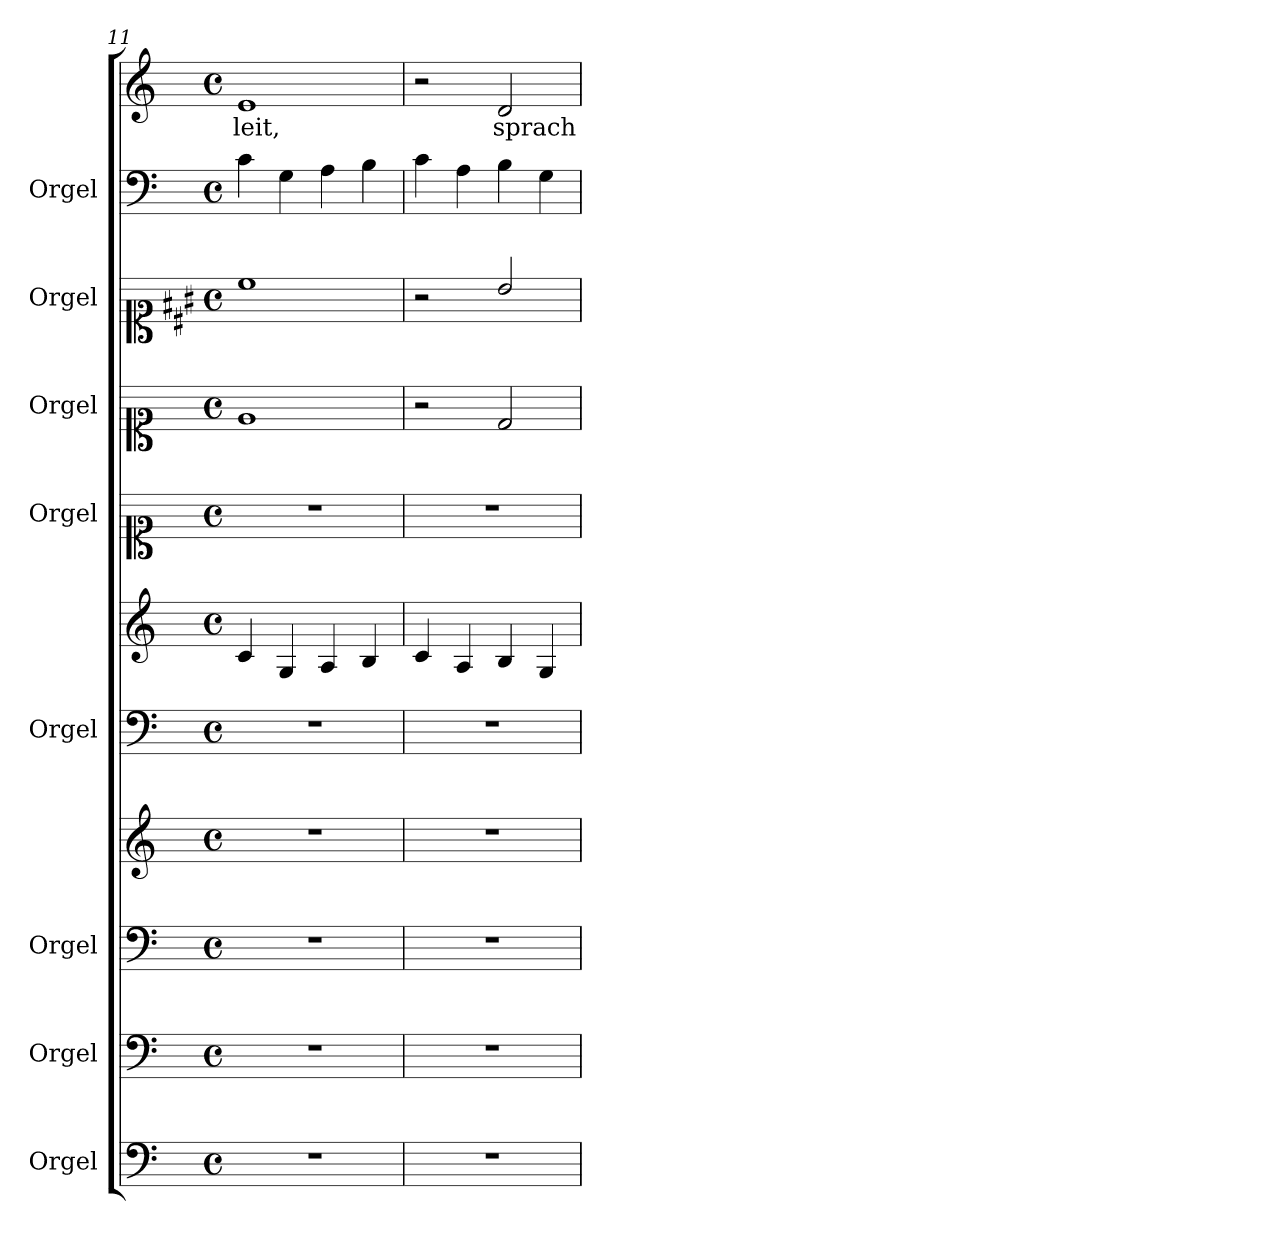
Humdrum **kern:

**kern	**kern	**kern	**kern	**kern	**kern	**kern	**kern	**kern	**kern	**kern	**text
*part8	*part7	*part6	*part6	*part5	*part5	*part4	*part3	*part2	*part1	*part1	*part1
*staff11	*staff10	*staff9	*staff8	*staff7	*staff6	*staff5	*staff4	*staff3	*staff2	*staff1	*staff1
*I"Orgel	*I"Orgel	*I"Orgel	*	*I"Orgel	*	*I"Orgel	*I"Orgel	*I"Orgel	*I"Orgel	*	*
*clefF4	*clefF4	*clefF4	*clefG2	*clefF4	*clefG2	*clefC1	*clefC1	*clefC1	*clefF4	*clefG2	*
*	*	*	*	*	*	*	*	*ITrd5c9	*	*	*
*k[]	*k[]	*k[]	*k[]	*k[]	*k[]	*k[]	*k[]	*k[]	*k[]	*k[]	*
*M4/4	*M4/4	*M4/4	*M4/4	*M4/4	*M4/4	*M4/4	*M4/4	*M4/4	*M4/4	*M4/4	*
*met(c)	*met(c)	*met(c)	*met(c)	*met(c)	*met(c)	*met(c)	*met(c)	*met(c)	*met(c)	*met(c)	*
=11	=11	=11	=11	=11	=11	=11	=11	=11	=11	=11	=11
!	!	!	!	!	!	!	!	!	!	!	!LO:LY:b
1r	1r	1r	1r	1r	4c/	1r	1e	1e	4c\	1e	-leit,
.	.	.	.	.	4G/	.	.	.	4G\	.	.
.	.	.	.	.	4A/	.	.	.	4A\	.	.
.	.	.	.	.	4B/	.	.	.	4B\	.	.
=12	=12	=12	=12	=12	=12	=12	=12	=12	=12	=12	=12
1r	1r	1r	1r	1r	4c/	1r	2r	2r	4c\	2r	.
.	.	.	.	.	4A/	.	.	.	4A\	.	.
!	!	!	!	!	!	!	!	!	!	!	!LO:LY:b
.	.	.	.	.	4B/	.	2d/	2d/	4B\	2d/	sprach
.	.	.	.	.	4G/	.	.	.	4G\	.	.
=	=	=	=	=	=	=	=	=	=	=	=
*-	*-	*-	*-	*-	*-	*-	*-	*-	*-	*-	*-
